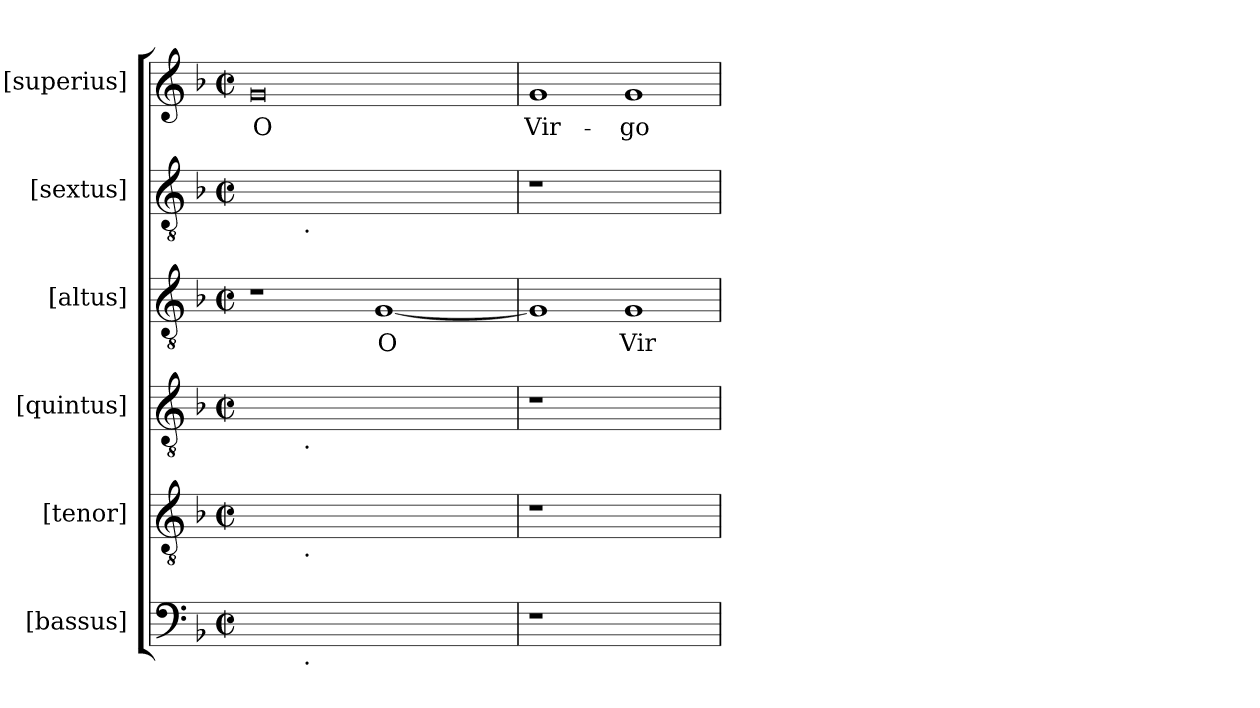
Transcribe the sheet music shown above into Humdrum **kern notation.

**kern	**kern	**kern	**kern	**text	**kern	**kern	**text
*part6	*part5	*part4	*part3	*part3	*part2	*part1	*part1
*staff6	*staff5	*staff4	*staff3	*staff3	*staff2	*staff1	*staff1
*I"[bassus]	*I"[tenor]	*I"[quintus]	*I"[altus]	*	*I"[sextus]	*I"[superius]	*
*I'[bassus]	*I'[tenor]	*I'[quintus]	*I'[altus]	*	*I'[sextus]	*I'[superius]	*
!!LO:PB:g=z
*stria5	*stria5	*stria5	*stria5	*	*stria5	*stria5	*
*clefF4	*clefGv2	*clefGv2	*clefGv2	*	*clefGv2	*clefG2	*
*k[b-]	*k[b-]	*k[b-]	*k[b-]	*	*k[b-]	*k[b-]	*
*F:	*F:	*F:	*F:	*	*F:	*F:	*
*M2/2	*M2/2	*M2/2	*M2/2	*	*M2/2	*M2/2	*
*met(c|)	*met(c|)	*met(c|)	*met(c|)	*	*met(c|)	*met(c|)	*
=1	=1	=1	=1	=1	=1	=1	=1
!	!	!	!	!	!	!LO:N:vis=0	!LO:LY:b:cj
4.ryy	4.ryy	4.ryy	1r	.	4.ryy	1g	-O
!	!	!	!	!	!LO:TX:b:t=.	!	!
!	!	!LO:TX:b:t=.	!	!	!	!	!
!	!LO:TX:b:t=.	!	!	!	!	!	!
!LO:TX:b:t=.	!	!	!	!	!	!	!
1ryy	1ryy	1ryy	.	.	1ryy	.	.
!	!	!	!	!LO:LY:b:cj	!	!	!
.	.	.	[<1G	O	.	1ryy	.
2ryy	2ryy	2ryy	.	.	2ryy	.	.
8ryy	8ryy	8ryy	.	.	8ryy	.	.
=2	=2	=2	=2	=2	=2	=2	=2
!	!	!	!	!	!	!	!LO:LY:b:cj
1r	1r	1r	1G]	.	1r	1g	Vir-
!	!	!	!	!LO:LY:b:cj	!	!	!LO:LY:b:cj
1ryy	1ryy	1ryy	1G	Vir-	1ryy	1g	-go
=	=	=	=	=	=	=	=
*-	*-	*-	*-	*-	*-	*-	*-
